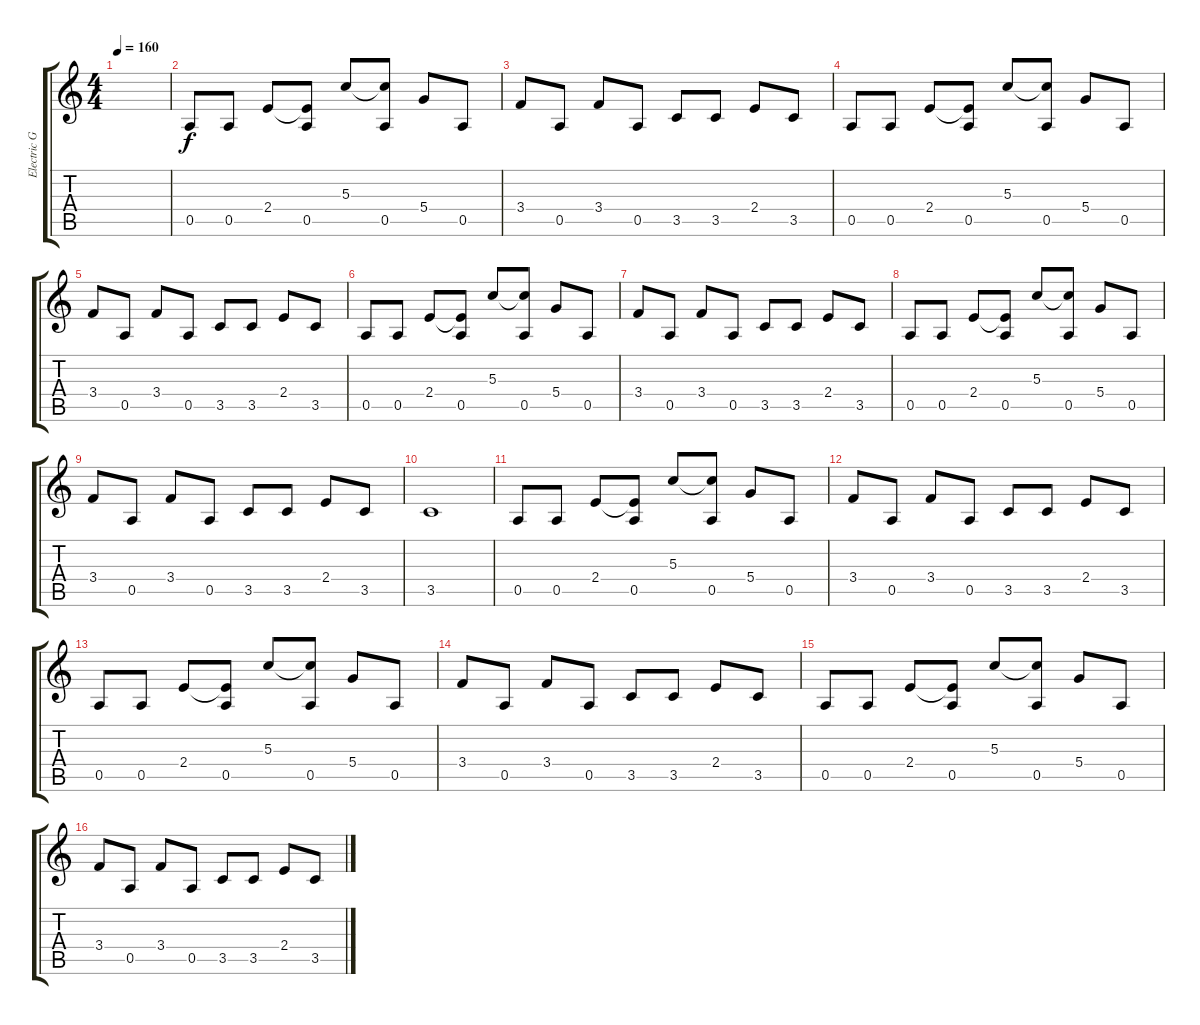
\track ("Electric Guitar 1" "Electric G") {instrument distortionguitar}
\staff {score tabs}
\tuning (E4 B3 G3 D3 A2 E2) {hide}
\ts (4 4)
\tempo 160
\clef g2
\ks c
|
0.5.8 0.5.8 2.4.8 (2.4{t} 0.5).8 5.3.8 (5.3{t} 0.5).8 5.4.8 0.5.8 |
3.4.8 0.5.8 3.4.8 0.5.8 3.5.8 3.5.8 2.4.8 3.5.8 |
0.5.8 0.5.8 2.4.8 (2.4{t} 0.5).8 5.3.8 (5.3{t} 0.5).8 5.4.8 0.5.8 |
3.4.8 0.5.8 3.4.8 0.5.8 3.5.8 3.5.8 2.4.8 3.5.8 |
0.5.8 0.5.8 2.4.8 (2.4{t} 0.5).8 5.3.8 (5.3{t} 0.5).8 5.4.8 0.5.8 |
3.4.8 0.5.8 3.4.8 0.5.8 3.5.8 3.5.8 2.4.8 3.5.8 |
0.5.8 0.5.8 2.4.8 (2.4{t} 0.5).8 5.3.8 (5.3{t} 0.5).8 5.4.8 0.5.8 |
3.4.8 0.5.8 3.4.8 0.5.8 3.5.8 3.5.8 2.4.8 3.5.8 |
3.5.1 |
0.5.8 0.5.8 2.4.8 (2.4{t} 0.5).8 5.3.8 (5.3{t} 0.5).8 5.4.8 0.5.8 |
3.4.8 0.5.8 3.4.8 0.5.8 3.5.8 3.5.8 2.4.8 3.5.8 |
0.5.8 0.5.8 2.4.8 (2.4{t} 0.5).8 5.3.8 (5.3{t} 0.5).8 5.4.8 0.5.8 |
3.4.8 0.5.8 3.4.8 0.5.8 3.5.8 3.5.8 2.4.8 3.5.8 |
0.5.8 0.5.8 2.4.8 (2.4{t} 0.5).8 5.3.8 (5.3{t} 0.5).8 5.4.8 0.5.8 |
3.4.8 0.5.8 3.4.8 0.5.8 3.5.8 3.5.8 2.4.8 3.5.8
